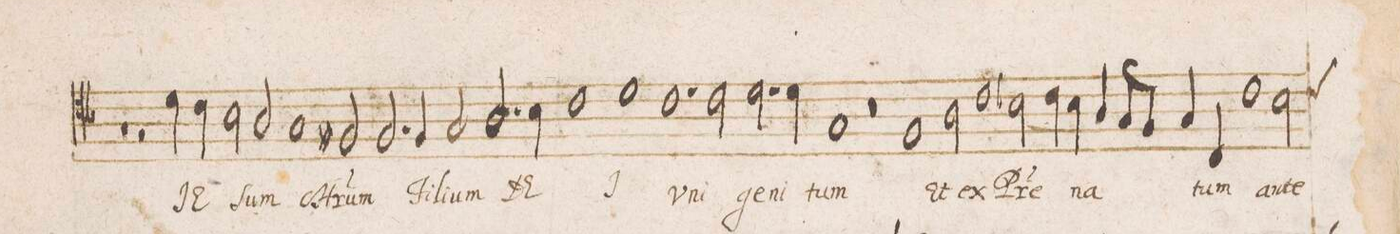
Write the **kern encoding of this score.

**kern	**text
*I"ALTVS	*
*clefC4	*
*k[b-]	*
*met(C|)	*
*M2/1	*
=27-	=27-
1r	.
2r	.
4d\	JE-
4c\	.
=28-	=28-
2B-\	.
2A/	-ſum
1G	CHr(i-
=29-	=29-
2F#X/	-st)um
2.F#/	Fi-
4F#/	-li-
2G/	-um
=30-	=30-
2.A/	DE-
4B-\	.
1c	.
=31-	=31-
1d	-I
1.c	v-
=32-	=32-
2c\	-ni-
2.d\	-ge-
4d\	-ni-
=33-	=33-
1G	-tum
0r	.
=34-	=34-
1Fny	Et
=35-	=35-
2A\	ex
1c	P(a-
2B-X\	-t)re
=36-	=36-
4c\	na-
4B-\	.
4A/	.
8G/L	.
8F/J	.
4G/	.
4C/	-tum
1c\	an-
=37-	=37-
2B-\	-te
*-	*-
